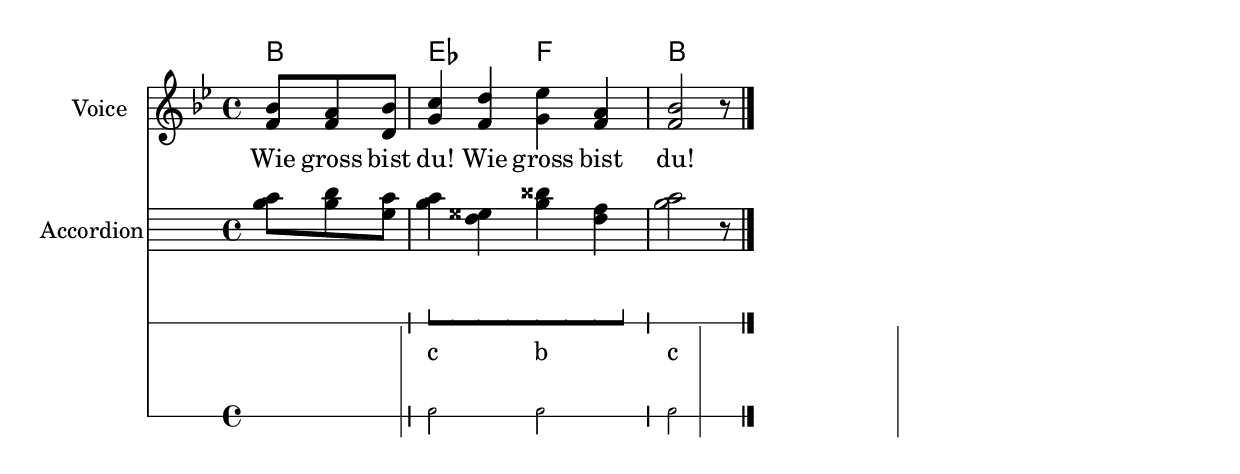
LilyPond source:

% DO NOT EDIT this file manually; it is automatically
% generated from Documentation/snippets/new
% Make any changes in Documentation/snippets/new/
% and then run scripts/auxiliar/makelsr.py
%
% This file is in the public domain.
%% Note: this file works from version 2.15.15
\version "2.15.18"

\header {
  lsrtags = "template"

  texidoc = "
A template to write a score for a diatonic accordion.

- There is a horizontal staff indicating if the accordion must be
pushed (thick line) or pulled (thin line)

- There is a small rhythmic staff with lyrics that describes the bass
buttons to press. The bar lines are made from gridlines

- The tabulator staff for diatonic accordions shows the geographic
position of the buttons and not (as for every other instrument) the
pitch of the notes; the keys on the melody-side of the accordion are
placed in three columns and about 12 rows


In the tabulator staff notation the outermost column is described with
notes between lines, the innermost column is described with notes
between lines and a cross as accidental, and the middle column is
described with notes on a line, whereby the row in the middle is
represented on the middle line in the staff.


Some words to transpose piano notes to the diatonic accordion:


1. Every diatonic accordion is built for some keys only (for example,
for the keys of C major and F major), so it is important to transpose a
piano melody to match one of these keys. Transpose the source code, not
only the output because this code is required later on to translate it
once more to the tabulator staff. This can be done with the command
@code{displayLilyMusic}.


2. You have to alternate the push- and pull-direction of the accordion
regularly. If the player has a too long part to pull the accordion gets
broken. On the other hand, some harmonies are only available in one
direction. Considering this, decide which parts of the melody are the
push-parts and which the pull-parts.


3. For each pull- or push-part translate the piano notes to the
according tabulature representation.


This snippet comes with a useful optional macro for the jEdit text
editor.

"
  doctitle = "Score for diatonic accordion"
} % begin verbatim


verse = \lyricmode { Wie gross bist du! Wie gross bist du! }

harmonies = \new ChordNames \chordmode {
  \germanChords
  \set chordChanges = ##t
  bes8 bes8 bes8
  es2 f
  bes1
}

NoStem = { \override Stem #'transparent = ##t \override Flag #'transparent = ##t }
NoNoteHead = \override NoteHead #'transparent = ##t
ZeroBeam = \override Beam  #'positions = #'(0 . 0)

staffTabLine = \new Staff \with {
  \remove "Time_signature_engraver"
  \remove "Clef_engraver"
} {
  \override Staff.StaffSymbol #'line-positions = #'(0)
  % Shows one horizontal line. The vertical line (simulating a bar-line) is simulated with a gridline
  \set Staff.midiInstrument = #"choir aahs"
  \key c \major
  \relative c''
  {
    % disable the following line to see the the noteheads while writing the song
    \NoNoteHead
    \override NoteHead #'no-ledgers = ##t

    % The beam between 8th-notes is used to draw the push-line
    %How to fast write the push-lines:
    %  1. write repeatedly 'c c c c c c c c |' for the whole length of the song
    %  2. uncomment the line \NoNoteHead
    %  3. compile
    %  4. Mark the positions on which push/pull changes.
    %     In the score-picture click on the position the push- or pull-part starts
    %           (on the noteHead, the cursor will change to a hand-icon).
    %     The cursor in the source code will jump just at this position.
    %   a) If a push-part starts there, replace the 'c' by an 'e['
    %   b) If a pull-part starts there, replace the 'c' by an 's'
    %  5. Switch into 'overwrite-mode' by pressing the 'ins' key.
    %  6. For the pull-parts overwrite the 'c' with 's'
    %  7. For every push-part replace the last 'c' with 'e]'
    %        8. Switch into 'insert-mode' again
    %  9. At last it should look lik e.g. (s s e[ c | c c c c c c c c | c c c c c c e] s s)
    % 10. re-enable the line \NoNoteHead
    \autoBeamOff
    \ZeroBeam
    s8 s s e[ c c c c c c e] | s s s s s
  }
}

%{
%}

% Accordion melody in tabulator score
% 1. Place a copy of the piano melody below
% 2. Separate piano melody into pull- and push-parts according to the staffTabLine you've already made
% 3. For each line: Double the line. Remark the 1st one (Keeps unchanged as reference) and then change the second line using the transformation paper
%    or the macros 'conv2diaton push.bsh' and 'conv2diaton pull.bsh'
% Tips:
% - In jEdit Search & Replace mark the Option 'Keep Dialog'

AccordionTabTwoCBesDur = {
  % pull 1
  %<f' bes'>8 <f' a'>8 <d' bes'>8 |
  <g'' a''>8 <g'' b''>8 <e'' a''>8 |
  % push 2
  %<g' c''>4 <f' d''> <g' ees''> <f' a'> |
  <g'' a''>4 <d'' eisis''> <g'' bisis''> <d'' f''> |
  % pull 3
  % <f' bes'>2 r8 }
  <g'' a''>2 r8 }

AccordionTab= { \dynamicUp
  % 1. Place a copy of the piano melody above
  % 2. Separate piano melody into pull- and push-parts according to the staffTabLine you've already made
  % 3. For each line: Double the line. Remark the 1st one (Keeps unchanged as reference) and then
  %    change the second line using the transformation paper
  % Tips:
  % - In jEdit Search & Replace mark the Option 'Keep Dialog'
  % -
  \AccordionTabTwoCBesDur
}



\layout {
  \context {
    \Score
    % The vertical line (simulating a bar-line) in
    % the staffBassRhytm is a gridline
    \consists "Grid_line_span_engraver"
  }
  \context {
    \Staff
    \consists "Grid_point_engraver"
    gridInterval = #(ly:make-moment 4 4) % 4/4 - tact. How many beats per bar
    % The following line has to be adjusted O-F-T-E-N.
    \override GridPoint #'Y-extent = #'(-2 . -21)
  }
  \context {
    \ChoirStaff
    \remove "System_start_delimiter_engraver"
  }
}

staffVoice = \new Staff = astaffvoice  {
  \time 4/4
  \set Staff.instrumentName = "Voice"
  \set Staff.midiInstrument = "voice oohs"
  \key bes \major
  \partial 8*3
  \clef treble
  {
    \context Voice = "melodyVoi"
    { <f' bes'>8 <f' a'>8 <d' bes'>8 | <g' c''>4 <f' d''> <g' es''> <f' a'> | <f' bes'>2 r8 }
    \bar "|."
  }
}

staffAccordionMel =
\new Staff  \with { \remove "Clef_engraver" } {
  $(set-accidental-style 'forget) %Set the accidentals (Vorzeichen) for each note,
  %do not remember them for the rest of the measure.
  \time 4/4
  \set Staff.instrumentName="Accordion"
  \set Staff.midiInstrument="voice oohs"
  \key c \major
  \clef treble
  { \AccordionTab \bar "|." }
}

AltOn =
#(define-music-function (parser location mag) (number?)
  #{ \override Stem #'length = #(* 7.0 mag)
      \override NoteHead #'font-size =
#(inexact->exact (* (/ 6.0 (log 2.0)) (log mag))) #})

AltOff = {
  \revert Stem #'length
  \revert NoteHead #'font-size
}

BassRhytm = {s4 s8 | c2 c2 | c2 s8 }
LyricBassRhythmI=  \lyricmode { c b | c }

staffBassRhytm =
\new Staff = staffbass \with { \remove "Clef_engraver" } {
  % This is not a RhythmicStaff  because it must be possible to append lyrics.

  \override Score.GridLine #'extra-offset = #'( 13.0 . 0.0 ) % x.y
  \override Staff.StaffSymbol #'line-positions = #'( 0 )
  % Shows one horizontal line. The vertical line (simulating a bar-line) is simulated by a grid
  % Search for 'grid' in this page to find all related functions
  \time 4/4
  {
    \context Voice = "VoiceBassRhytm"
    \stemDown \AltOn #0.6
    \relative c''
    {
      \BassRhytm
    }
    \AltOff
    \bar "|."
  }
}

\score {
  \new ChoirStaff <<
    \harmonies
    \staffVoice
    \context Lyrics = "lmelodyVoi"
      \with { alignBelowContext = astaffvoice }
      \lyricsto melodyVoi \verse
    \staffAccordionMel
    \staffTabLine
    \staffBassRhytm
    \context Lyrics = "lBassRhytmAboveI"
      \with { alignAboveContext = staffbass }
      \lyricsto VoiceBassRhytm \LyricBassRhythmI
  >>
}
%}

